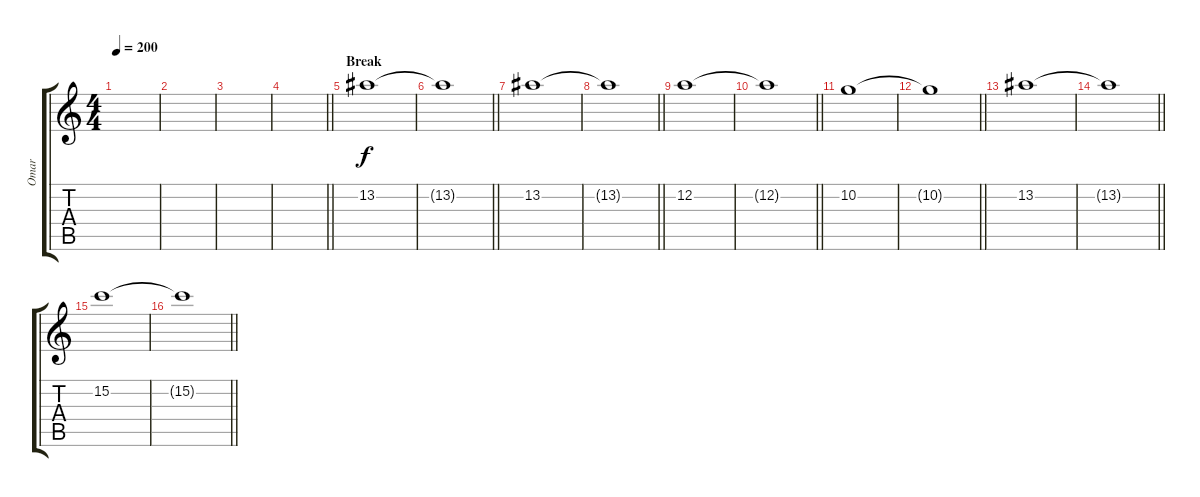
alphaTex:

\track ("Omar" "Omar") {instrument distortionguitar}
\staff {score tabs}
\tuning (D4 A3 F3 C3 G2 C2) {hide}
\ts (4 4)
\tempo 200
\clef g2
\ks c
|
|
|
\barLineRight lightlight
|
\section ("" "Break")
13.2.1 |
\barLineRight lightlight
13.2{t}.1 |
13.2.1 |
\barLineRight lightlight
13.2{t}.1 |
12.2.1 |
\barLineRight lightlight
12.2{t}.1 |
10.2.1 |
\barLineRight lightlight
10.2{t}.1 |
13.2.1 |
\barLineRight lightlight
13.2{t}.1 |
15.2.1 |
\barLineRight lightlight
15.2{t}.1
